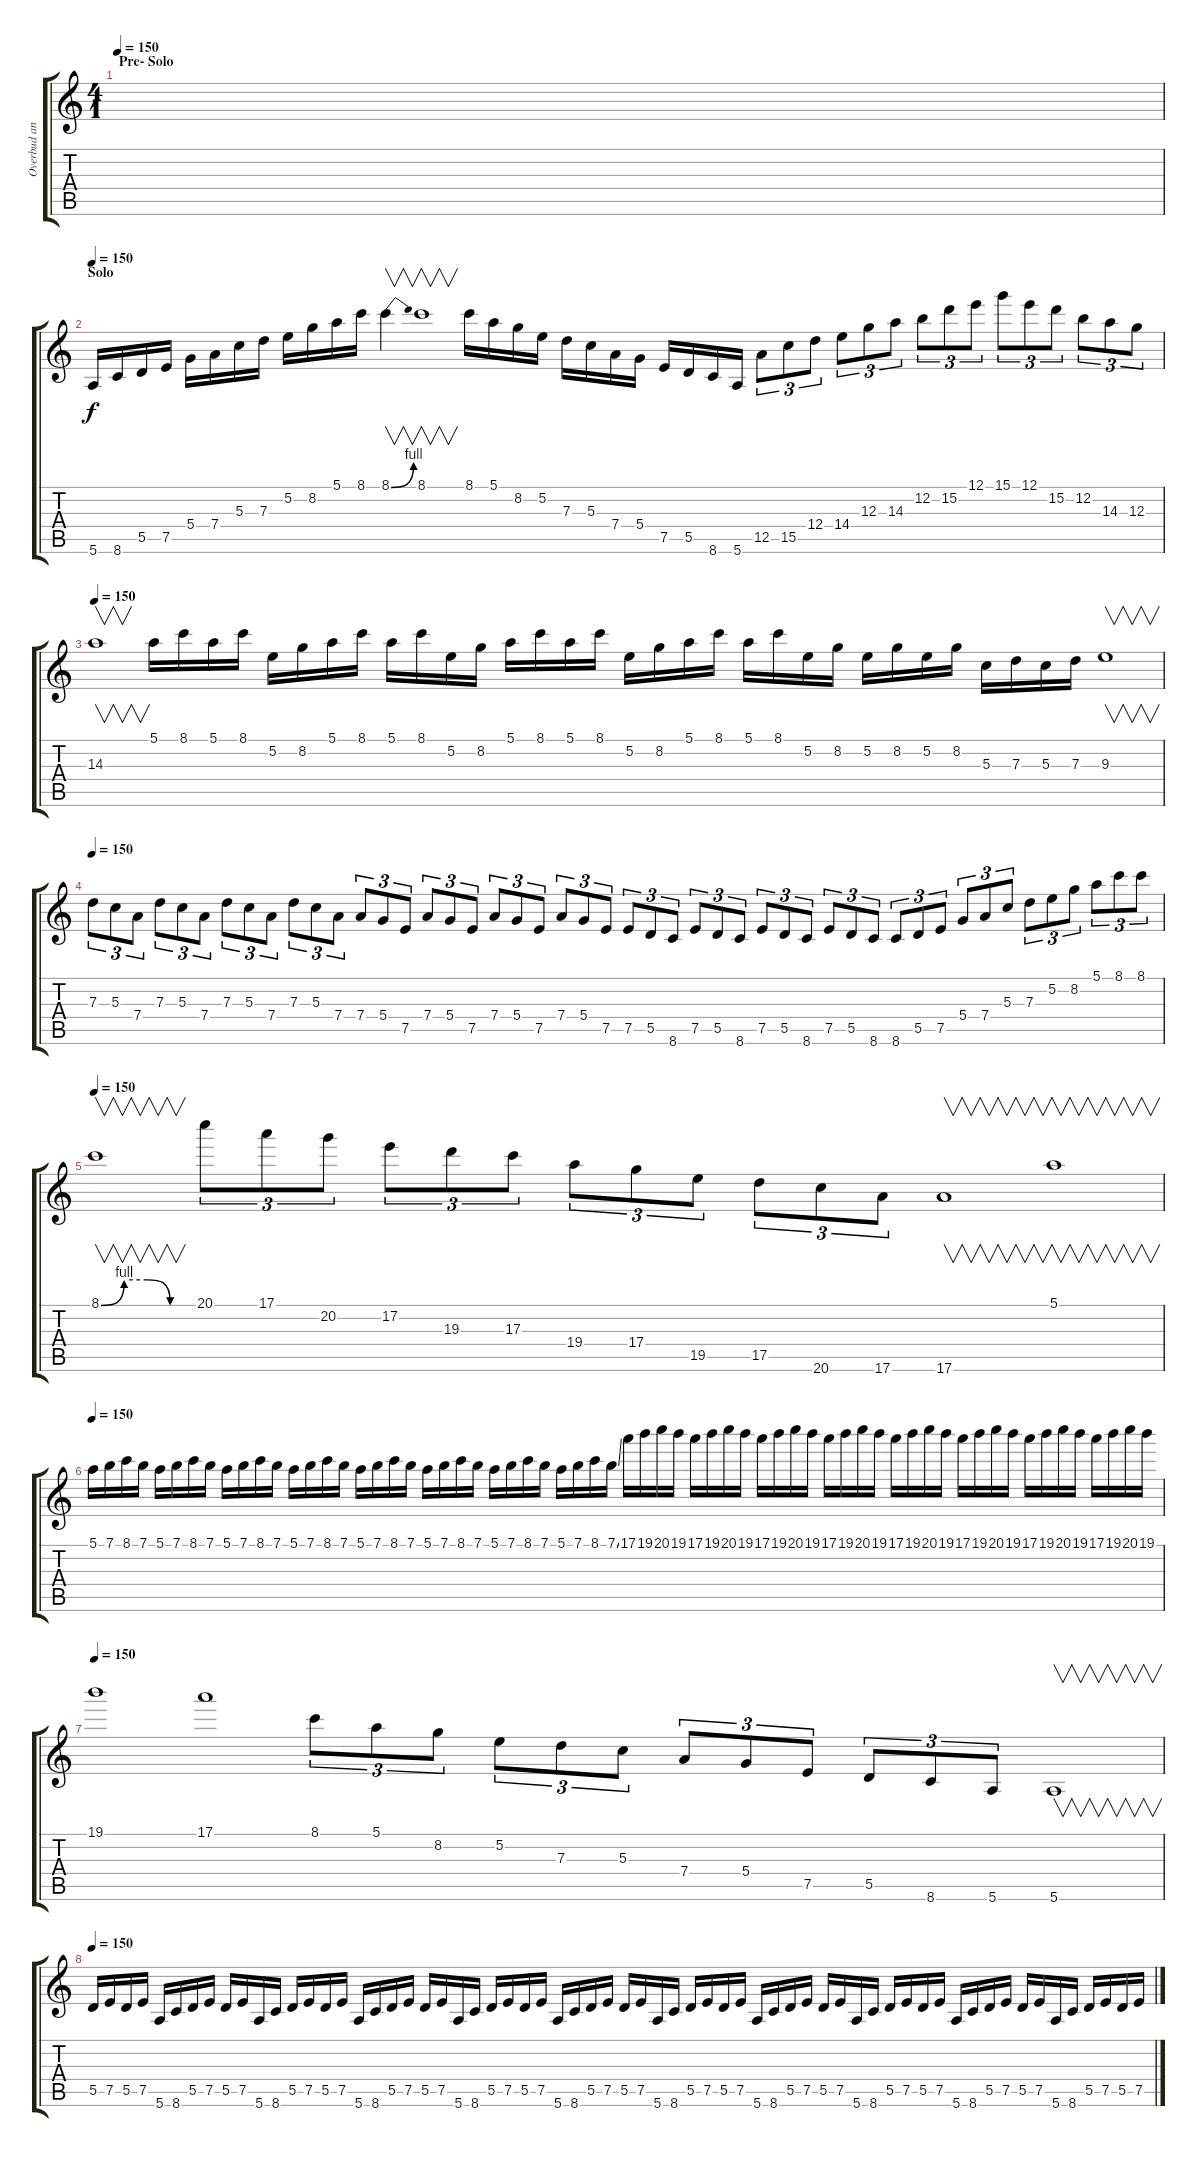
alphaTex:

\track ("Overbud and solo" "Overbud an") {instrument electricguitarclean}
\staff {score tabs}
\tuning (E4 B3 G3 D3 A2 E2) {hide}
\ts (4 1)
\section ("" "Pre- Solo")
\tempo 150
\clef g2
\ks c
|
\section ("" "Solo")
\tempo 150
5.6.16{volume 16 instrument distortionguitar} 8.6.16 5.5.16 7.5.16 5.4.16 7.4.16 5.3.16 7.3.16 5.2.16 8.2.16 5.1.16 8.1.16 8.1{be (bend 0 0 60 4)}.4{v} 8.1.1{v} 8.1.16 5.1.16 8.2.16 5.2.16 7.3.16 5.3.16 7.4.16 5.4.16 7.5.16 5.5.16 8.6.16 5.6.16 12.5.8{tu (3 2)} 15.5.8{tu (3 2)} 12.4.8{tu (3 2)} 14.4.8{tu (3 2)} 12.3.8{tu (3 2)} 14.3.8{tu (3 2)} 12.2.8{tu (3 2)} 15.2.8{tu (3 2)} 12.1.8{tu (3 2)} 15.1.8{tu (3 2)} 12.1.8{tu (3 2)} 15.2.8{tu (3 2)} 12.2.8{tu (3 2)} 14.3.8{tu (3 2)} 12.3.8{tu (3 2)} |
\tempo 150
14.3.1{v} 5.1.16 8.1.16 5.1.16 8.1.16 5.2.16 8.2.16 5.1.16 8.1.16 5.1.16 8.1.16 5.2.16 8.2.16 5.1.16 8.1.16 5.1.16 8.1.16 5.2.16 8.2.16 5.1.16 8.1.16 5.1.16 8.1.16 5.2.16 8.2.16 5.2.16 8.2.16 5.2.16 8.2.16 5.3.16 7.3.16 5.3.16 7.3.16 9.3.1{v} |
\tempo 150
7.3.8{tu (3 2)} 5.3.8{tu (3 2)} 7.4.8{tu (3 2)} 7.3.8{tu (3 2)} 5.3.8{tu (3 2)} 7.4.8{tu (3 2)} 7.3.8{tu (3 2)} 5.3.8{tu (3 2)} 7.4.8{tu (3 2)} 7.3.8{tu (3 2)} 5.3.8{tu (3 2)} 7.4.8{tu (3 2)} 7.4.8{tu (3 2)} 5.4.8{tu (3 2)} 7.5.8{tu (3 2)} 7.4.8{tu (3 2)} 5.4.8{tu (3 2)} 7.5.8{tu (3 2)} 7.4.8{tu (3 2)} 5.4.8{tu (3 2)} 7.5.8{tu (3 2)} 7.4.8{tu (3 2)} 5.4.8{tu (3 2)} 7.5.8{tu (3 2)} 7.5.8{tu (3 2)} 5.5.8{tu (3 2)} 8.6.8{tu (3 2)} 7.5.8{tu (3 2)} 5.5.8{tu (3 2)} 8.6.8{tu (3 2)} 7.5.8{tu (3 2)} 5.5.8{tu (3 2)} 8.6.8{tu (3 2)} 7.5.8{tu (3 2)} 5.5.8{tu (3 2)} 8.6.8{tu (3 2)} 8.6.8{tu (3 2)} 5.5.8{tu (3 2)} 7.5.8{tu (3 2)} 5.4.8{tu (3 2)} 7.4.8{tu (3 2)} 5.3.8{tu (3 2)} 7.3.8{tu (3 2)} 5.2.8{tu (3 2)} 8.2.8{tu (3 2)} 5.1.8{tu (3 2)} 8.1.8{tu (3 2)} 8.1.8{tu (3 2)} |
\tempo 150
8.1{be (custom 0 0 15 4 30 4 45 0 60 0)}.1{v} 20.1.8{tu (3 2)} 17.1.8{tu (3 2)} 20.2.8{tu (3 2)} 17.2.8{tu (3 2)} 19.3.8{tu (3 2)} 17.3.8{tu (3 2)} 19.4.8{tu (3 2)} 17.4.8{tu (3 2)} 19.5.8{tu (3 2)} 17.5.8{tu (3 2)} 20.6.8{tu (3 2)} 17.6.8{tu (3 2)} 17.6.1{v} 5.1.1{v} |
\tempo 150
5.1.16 7.1.16 8.1.16 7.1.16 5.1.16 7.1.16 8.1.16 7.1.16 5.1.16 7.1.16 8.1.16 7.1.16 5.1.16 7.1.16 8.1.16 7.1.16 5.1.16 7.1.16 8.1.16 7.1.16 5.1.16 7.1.16 8.1.16 7.1.16 5.1.16 7.1.16 8.1.16 7.1.16 5.1.16 7.1.16 8.1.16 7.1{ss}.16 17.1.16 19.1.16 20.1.16 19.1.16 17.1.16 19.1.16 20.1.16 19.1.16 17.1.16 19.1.16 20.1.16 19.1.16 17.1.16 19.1.16 20.1.16 19.1.16 17.1.16 19.1.16 20.1.16 19.1.16 17.1.16 19.1.16 20.1.16 19.1.16 17.1.16 19.1.16 20.1.16 19.1.16 17.1.16 19.1.16 20.1.16 19.1.16 |
\tempo 150
19.1.1 17.1.1 8.1.8{tu (3 2)} 5.1.8{tu (3 2)} 8.2.8{tu (3 2)} 5.2.8{tu (3 2)} 7.3.8{tu (3 2)} 5.3.8{tu (3 2)} 7.4.8{tu (3 2)} 5.4.8{tu (3 2)} 7.5.8{tu (3 2)} 5.5.8{tu (3 2)} 8.6.8{tu (3 2)} 5.6.8{tu (3 2)} 5.6.1{v} |
\tempo 150
5.5.16 7.5.16 5.5.16 7.5.16 5.6.16 8.6.16 5.5.16 7.5.16 5.5.16 7.5.16 5.6.16 8.6.16 5.5.16 7.5.16 5.5.16 7.5.16 5.6.16 8.6.16 5.5.16 7.5.16 5.5.16 7.5.16 5.6.16 8.6.16 5.5.16 7.5.16 5.5.16 7.5.16 5.6.16 8.6.16 5.5.16 7.5.16 5.5.16 7.5.16 5.6.16 8.6.16 5.5.16 7.5.16 5.5.16 7.5.16 5.6.16 8.6.16 5.5.16 7.5.16 5.5.16 7.5.16 5.6.16 8.6.16 5.5.16 7.5.16 5.5.16 7.5.16 5.6.16 8.6.16 5.5.16 7.5.16 5.5.16 7.5.16 5.6.16 8.6.16 5.5.16 7.5.16 5.5.16 7.5.16
